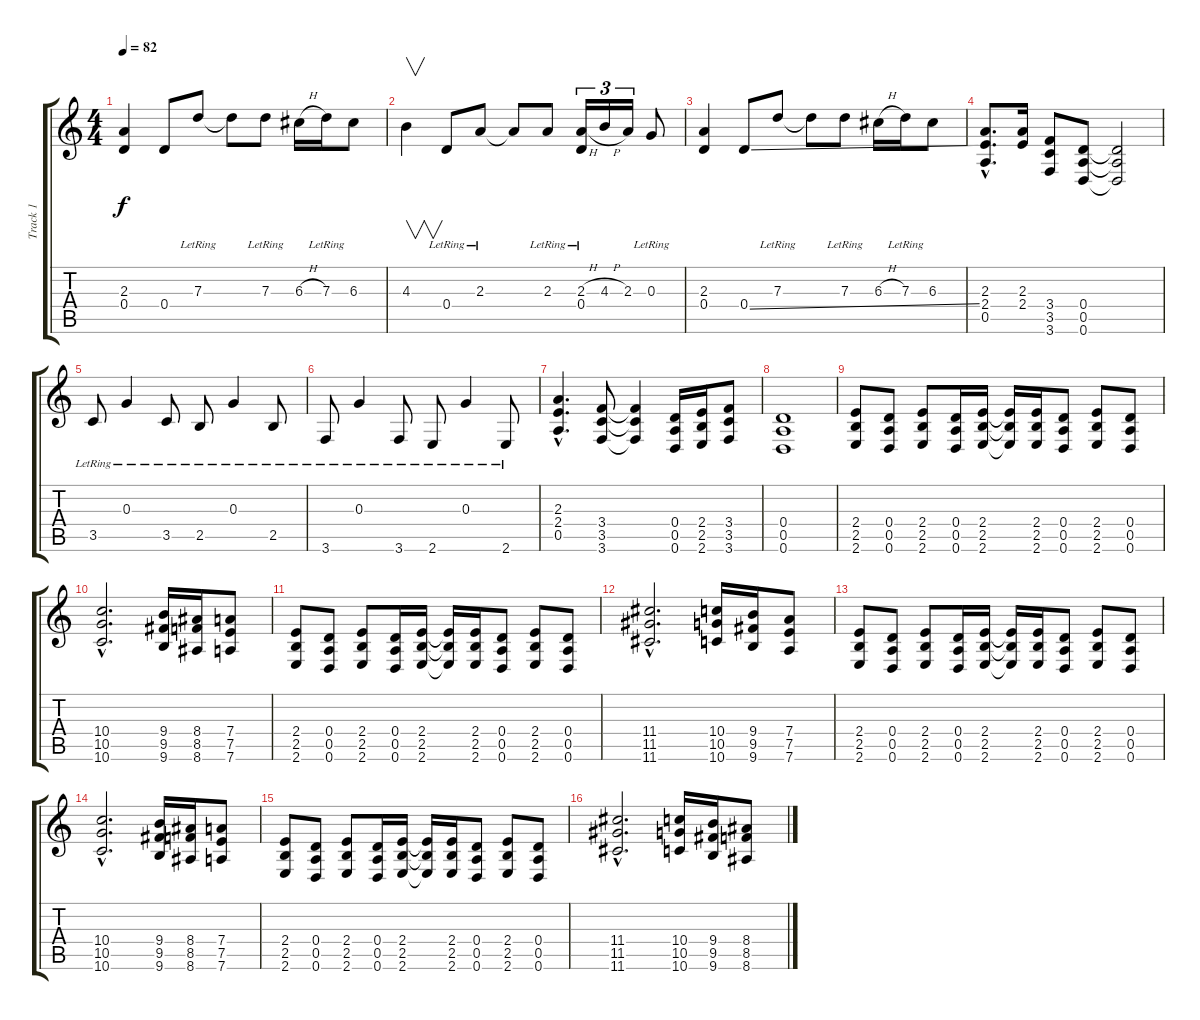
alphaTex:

\track ("Track 1" "Track 1") {instrument overdrivenguitar}
\staff {score tabs}
\tuning (E4 B3 G3 D3 A2 D2) {hide}
\ts (4 4)
\tempo 82
\clef g2
\ks c
(2.3 0.4).4{dy f instrument overdrivenguitar} 0.4.8 7.3{lr}.8 7.3{t}.8 7.3{lr}.8 6.3{h}.16 7.3{lr}.16 6.3.8 |
4.3.4{v} 0.4{lr}.8 2.3{lr}.8 2.3{t}.8 2.3{lr}.8 (2.3{h} 0.4{lr}).16{tu (3 2)} 4.3{h}.16{tu (3 2)} 2.3.16{tu (3 2)} 0.3{lr}.8 |
(2.3 0.4).4 0.4{ss}.8 7.3{lr}.8 7.3{t}.8 7.3{lr}.8 6.3{h}.16 7.3{lr}.16 6.3.8 |
(2.3{hac} 2.4{hac} 0.5{hac}).8{d} (2.3 2.4).16 (3.4 3.5 3.6).8 (0.4 0.5 0.6).8 (0.4{t} 0.5{t} 0.6{t}).2 |
3.5{lr}.8 0.3{lr}.4 3.5{lr}.8 2.5{lr}.8 0.3{lr}.4 2.5{lr}.8 |
3.6{lr}.8 0.3{lr}.4 3.6{lr}.8 2.6{lr}.8 0.3{lr}.4 2.6{lr}.8 |
(2.3{hac} 2.4{hac} 0.5{hac}).4{d} (3.4 3.5 3.6).8 (3.4{t} 3.5{t} 3.6{t}).4 (0.4 0.5 0.6).16 (2.4 2.5 2.6).16 (3.4 3.5 3.6).8 |
(0.4 0.5 0.6).1 |
(2.4 2.5 2.6).8 (0.4 0.5 0.6).8 (2.4 2.5 2.6).8 (0.4 0.5 0.6).16 (2.4 2.5 2.6).16 (2.4{t} 2.5{t} 2.6{t}).16 (2.4 2.5 2.6).16 (0.4 0.5 0.6).8 (2.4 2.5 2.6).8 (0.4 0.5 0.6).8 |
(10.4{hac} 10.5{hac} 10.6{hac}).2{d} (9.4 9.5 9.6).16 (8.4 8.5 8.6).16 (7.4 7.5 7.6).8 |
(2.4 2.5 2.6).8 (0.4 0.5 0.6).8 (2.4 2.5 2.6).8 (0.4 0.5 0.6).16 (2.4 2.5 2.6).16 (2.4{t} 2.5{t} 2.6{t}).16 (2.4 2.5 2.6).16 (0.4 0.5 0.6).8 (2.4 2.5 2.6).8 (0.4 0.5 0.6).8 |
(11.4{hac} 11.5{hac} 11.6{hac}).2{d} (10.4 10.5 10.6).16 (9.4 9.5 9.6).16 (7.4 7.5 7.6).8 |
(2.4 2.5 2.6).8 (0.4 0.5 0.6).8 (2.4 2.5 2.6).8 (0.4 0.5 0.6).16 (2.4 2.5 2.6).16 (2.4{t} 2.5{t} 2.6{t}).16 (2.4 2.5 2.6).16 (0.4 0.5 0.6).8 (2.4 2.5 2.6).8 (0.4 0.5 0.6).8 |
(10.4{hac} 10.5{hac} 10.6{hac}).2{d} (9.4 9.5 9.6).16 (8.4 8.5 8.6).16 (7.4 7.5 7.6).8 |
(2.4 2.5 2.6).8 (0.4 0.5 0.6).8 (2.4 2.5 2.6).8 (0.4 0.5 0.6).16 (2.4 2.5 2.6).16 (2.4{t} 2.5{t} 2.6{t}).16 (2.4 2.5 2.6).16 (0.4 0.5 0.6).8 (2.4 2.5 2.6).8 (0.4 0.5 0.6).8 |
(11.4{hac} 11.5{hac} 11.6{hac}).2{d} (10.4 10.5 10.6).16 (9.4 9.5 9.6).16 (8.4 8.5 8.6).8
